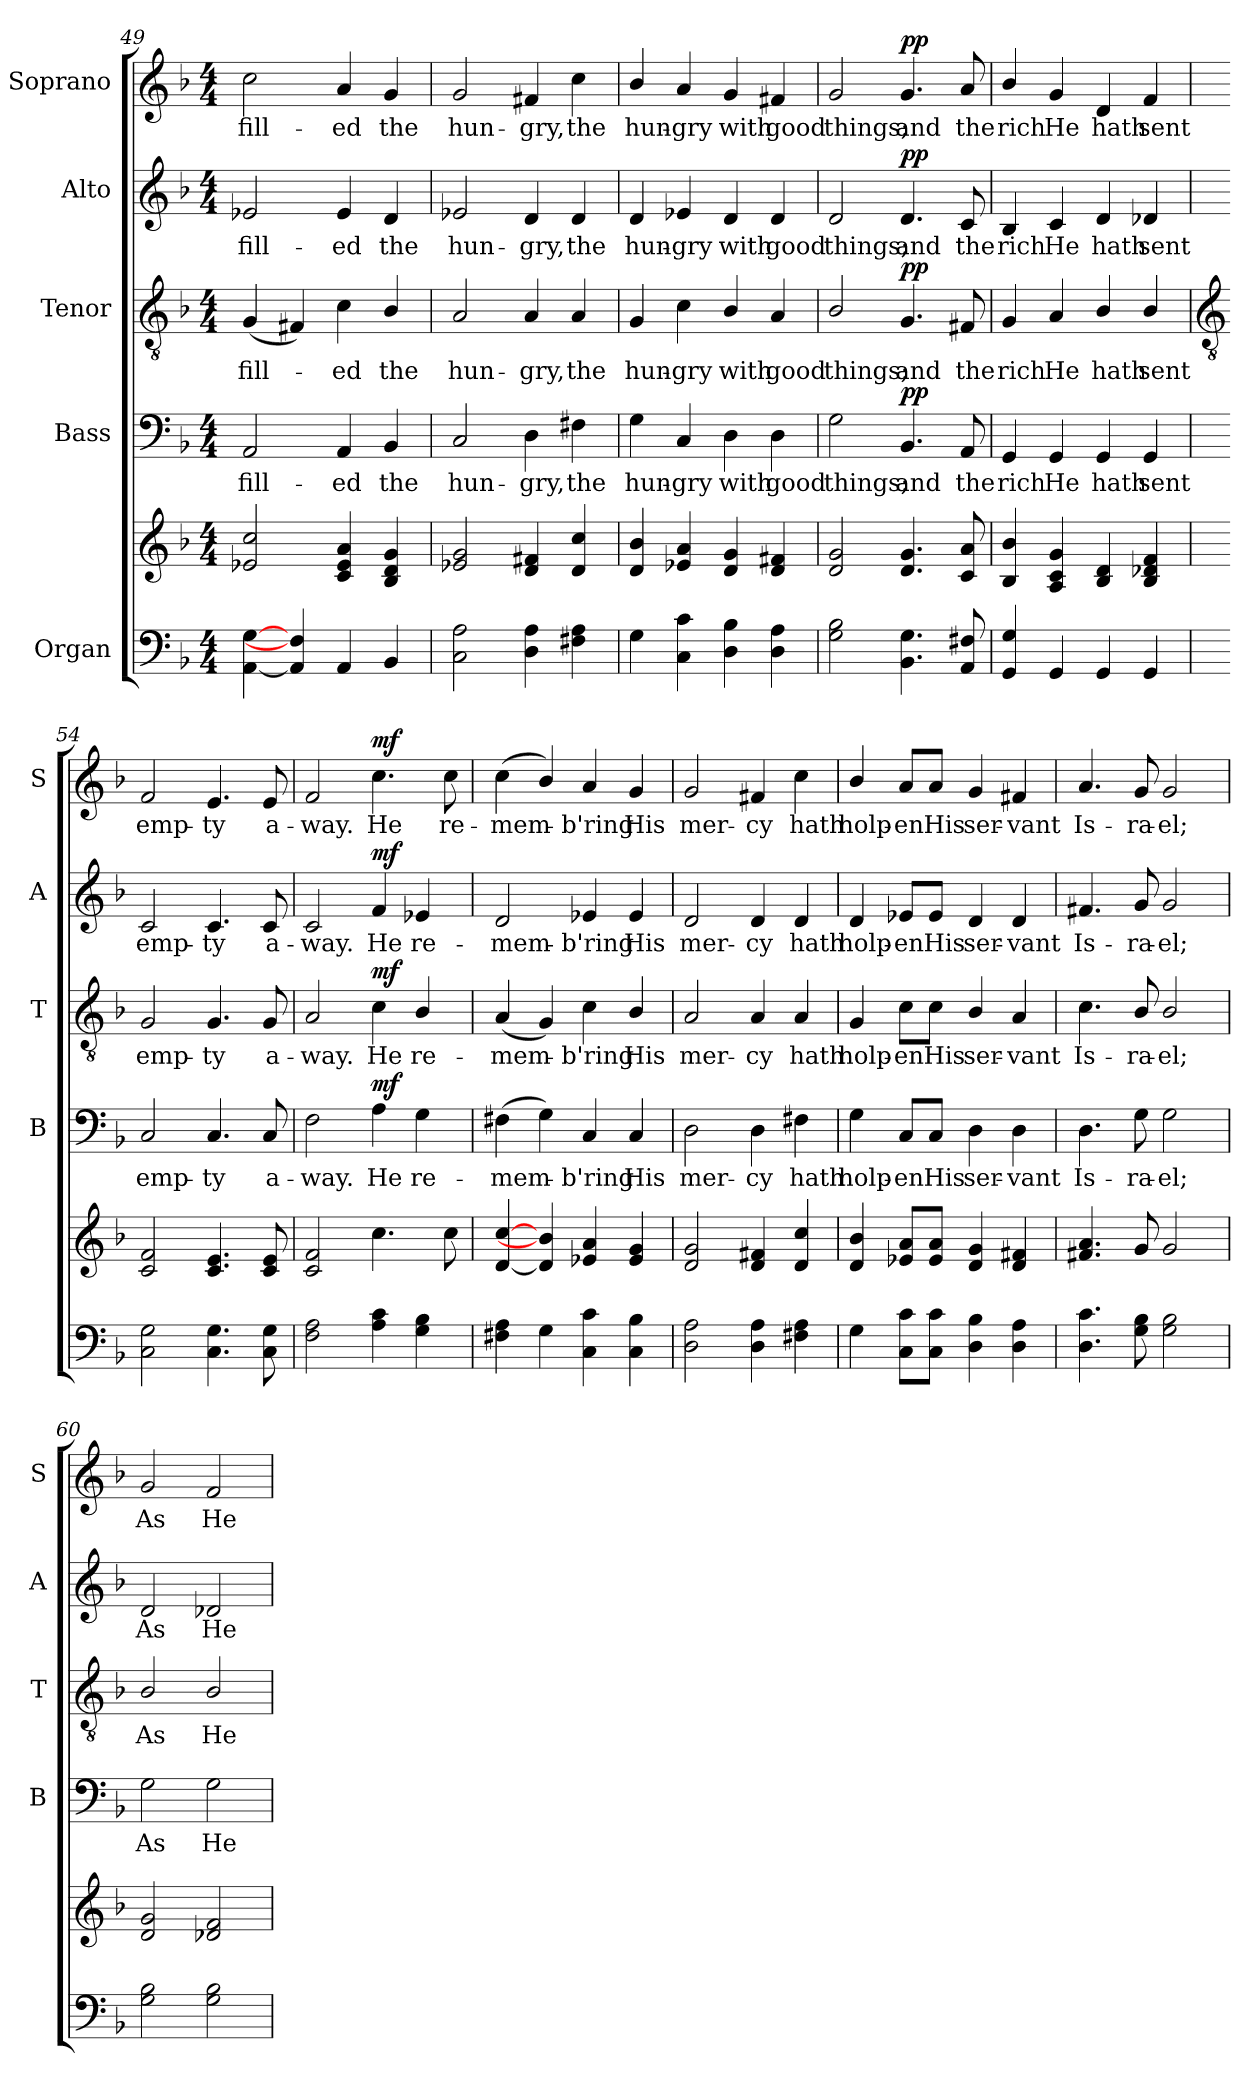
**kern	**kern	**dynam	**kern	**text	**dynam	**kern	**text	**dynam	**kern	**text	**dynam	**kern	**text	**dynam
*part5	*part5	*part5	*part4	*part4	*part4	*part3	*part3	*part3	*part2	*part2	*part2	*part1	*part1	*part1
*staff6	*staff5	*staff5/6	*staff4	*staff4	*staff4	*staff3	*staff3	*staff3	*staff2	*staff2	*staff2	*staff1	*staff1	*staff1
*I"Organ	*	*	*I"Bass	*	*	*I"Tenor	*	*	*I"Alto	*	*	*I"Soprano	*	*
*	*	*	*I'B	*	*	*I'T	*	*	*I'A	*	*	*I'S	*	*
*clefF4	*clefG2	*	*clefF4	*	*	*clefGv2	*	*	*clefG2	*	*	*clefG2	*	*
*k[b-]	*k[b-]	*	*k[b-]	*	*	*k[b-]	*	*	*k[b-]	*	*	*k[b-]	*	*
*F:	*F:	*	*F:	*	*	*F:	*	*	*F:	*	*	*F:	*	*
*M4/4	*M4/4	*	*M4/4	*	*	*M4/4	*	*	*M4/4	*	*	*M4/4	*	*
=49	=49	=49	=49	=49	=49	=49	=49	=49	=49	=49	=49	=49	=49	=49
!	!	!	!	!LO:LY:b	!	!	!LO:LY:b	!	!	!LO:LY:b	!	!	!LO:LY:b	!
[4AA [4G	2e-X/ 2cc/	.	2AA	fill-	.	(<4G	fill-	.	2e-X	fill-	.	2cc	fill-	.
4AA] 4F#]	.	.	.	.	.	4F#X)	.	.	.	.	.	.	.	.
!	!	!	!	!LO:LY:b	!	!	!LO:LY:b	!	!	!LO:LY:b	!	!	!LO:LY:b	!
4AA	4c/ 4e-/ 4a/	.	4AA	-ed	.	4c	ed	.	4e-	-ed	.	4a	-ed	.
!	!	!	!	!LO:LY:b	!	!	!LO:LY:b	!	!	!LO:LY:b	!	!	!LO:LY:b	!
4BB-	4B- 4d 4g	.	4BB-	the	.	4B-/	the	.	4d	the	.	4g	the	.
=50	=50	=50	=50	=50	=50	=50	=50	=50	=50	=50	=50	=50	=50	=50
!	!	!	!	!LO:LY:b	!	!	!LO:LY:b	!	!	!LO:LY:b	!	!	!LO:LY:b	!
2C\ 2A\	2e-X 2g	.	2C	hun-	.	2A	hun-	.	2e-X	hun-	.	2g	hun-	.
!	!	!	!	!LO:LY:b	!	!	!LO:LY:b	!	!	!LO:LY:b	!	!	!LO:LY:b	!
4D 4A	4d 4f#X	.	4D	-gry,	.	4A	-gry,	.	4d	-gry,	.	4f#X	-gry,	.
!	!	!	!	!LO:LY:b	!	!	!LO:LY:b	!	!	!LO:LY:b	!	!	!LO:LY:b	!
4F#X 4A	4d/ 4cc/	.	4F#X	the	.	4A	the	.	4d	the	.	4cc	the	.
=51	=51	=51	=51	=51	=51	=51	=51	=51	=51	=51	=51	=51	=51	=51
!	!	!	!	!LO:LY:b	!	!	!LO:LY:b	!	!	!LO:LY:b	!	!	!LO:LY:b	!
4G	4d/ 4b-/	.	4G	hun-	.	4G	hun-	.	4d	hun-	.	4b-/	hun-	.
!	!	!	!	!LO:LY:b	!	!	!LO:LY:b	!	!	!LO:LY:b	!	!	!LO:LY:b	!
4C\ 4c\	4e-X 4a	.	4C	-gry	.	4c	-gry	.	4e-X	-gry	.	4a	-gry	.
!	!	!	!	!LO:LY:b	!	!	!LO:LY:b	!	!	!LO:LY:b	!	!	!LO:LY:b	!
4D 4B-	4d 4g	.	4D	with	.	4B-/	with	.	4d	with	.	4g	with	.
!	!	!	!	!LO:LY:b	!	!	!LO:LY:b	!	!	!LO:LY:b	!	!	!LO:LY:b	!
4D 4A	4d 4f#X	.	4D	good	.	4A	good	.	4d	good	.	4f#X	good	.
=52	=52	=52	=52	=52	=52	=52	=52	=52	=52	=52	=52	=52	=52	=52
!	!	!	!	!LO:LY:b	!	!	!LO:LY:b	!	!	!LO:LY:b	!	!	!LO:LY:b	!
2G 2B-	2d 2g	.	2G	things;	.	2B-/	things;	.	2d	things;	.	2g	things;	.
!	!	!	!	!LO:LY:b	!LO:DY:b	!	!LO:LY:b	!LO:DY:b	!	!LO:LY:b	!LO:DY:b	!	!LO:LY:b	!LO:DY:b
4.BB-\ 4.G\	4.d 4.g	.	4.BB-	and	pp	4.G	and	pp	4.d	and	pp	4.g	and	pp
!	!	!	!	!LO:LY:b	!	!	!LO:LY:b	!	!	!LO:LY:b	!	!	!LO:LY:b	!
8AA 8F#X	8c 8a	.	8AA	the	.	8F#X	the	.	8c	the	.	8a	the	.
=53	=53	=53	=53	=53	=53	=53	=53	=53	=53	=53	=53	=53	=53	=53
!	!	!	!	!LO:LY:b	!	!	!LO:LY:b	!	!	!LO:LY:b	!	!	!LO:LY:b	!
4GG 4G	4B-/ 4b-/	.	4GG	rich	.	4G	rich	.	4B-	rich	.	4b-/	rich	.
!	!	!	!	!LO:LY:b	!	!	!LO:LY:b	!	!	!LO:LY:b	!	!	!LO:LY:b	!
4GG	4A 4c 4g	.	4GG	He	.	4A	He	.	4c	He	.	4g	He	.
!	!	!	!	!LO:LY:b	!	!	!LO:LY:b	!	!	!LO:LY:b	!	!	!LO:LY:b	!
4GG	4B- 4d	.	4GG	hath	.	4B-/	hath	.	4d	hath	.	4d	hath	.
!	!	!	!	!LO:LY:b	!	!	!LO:LY:b	!	!	!LO:LY:b	!	!	!LO:LY:b	!
4GG	4B- 4d-X 4f	.	4GG	sent	.	4B-/	sent	.	4d-X	sent	.	4f	sent	.
!!LO:LB:g=z
=54	=54	=54	=54	=54	=54	=54	=54	=54	=54	=54	=54	=54	=54	=54
*	*	*	*	*	*	*clefGv2	*	*	*	*	*	*	*	*
!	!	!	!	!LO:LY:b	!	!	!LO:LY:b	!	!	!LO:LY:b	!	!	!LO:LY:b	!
2C\ 2G\	2c 2f	.	2C	emp-	.	2G	emp-	.	2c	emp-	.	2f	emp-	.
!	!	!	!	!LO:LY:b	!	!	!LO:LY:b	!	!	!LO:LY:b	!	!	!LO:LY:b	!
4.C\ 4.G\	4.c 4.e	.	4.C	-ty	.	4.G	-ty	.	4.c	-ty	.	4.e	-ty	.
!	!	!	!	!LO:LY:b	!	!	!LO:LY:b	!	!	!LO:LY:b	!	!	!LO:LY:b	!
8C\ 8G\	8c 8e	.	8C	a-	.	8G	a-	.	8c	a-	.	8e	a-	.
=55	=55	=55	=55	=55	=55	=55	=55	=55	=55	=55	=55	=55	=55	=55
!	!	!	!	!LO:LY:b	!	!	!LO:LY:b	!	!	!LO:LY:b	!	!	!LO:LY:b	!
2F 2A	2c 2f	.	2F	-way.	.	2A	-way.	.	2c	-way.	.	2f	-way.	.
!	!	!LO:DY:b=2	!	!LO:LY:b	!	!	!LO:LY:b	!	!	!LO:LY:b	!	!	!LO:LY:b	!
!	!	!LO:DY:n=1:b	!	!	!LO:DY:b	!	!	!LO:DY:b	!	!	!LO:DY:b	!	!	!LO:DY:b
4A 4c	4.cc\	mf mf	4A	He	mf	4c	He	mf	4f	He	mf	4.cc	He	mf
!	!	!	!	!LO:LY:b	!	!	!LO:LY:b	!	!	!LO:LY:b	!	!	!	!
4G 4B-	.	.	4G	re-	.	4B-/	re-	.	4e-X	re-	.	.	.	.
!	!	!	!	!	!	!	!	!	!	!	!	!	!LO:LY:b	!
.	8cc\	.	.	.	.	.	.	.	.	.	.	8cc	re-	.
=56	=56	=56	=56	=56	=56	=56	=56	=56	=56	=56	=56	=56	=56	=56
!	!	!	!	!LO:LY:b	!	!	!LO:LY:b	!	!	!LO:LY:b	!	!	!LO:LY:b	!
4F#X 4A	[4d/ [4cc/	.	(>4F#X	-mem-	.	(<4A	-mem-	.	2d	-mem-	.	(<4cc	-mem-	.
4G	4d/] 4b-/]	.	4G)	.	.	4G)	.	.	.	.	.	4b-/)	.	.
!	!	!	!	!LO:LY:b	!	!	!LO:LY:b	!	!	!LO:LY:b	!	!	!LO:LY:b	!
4C\ 4c\	4e-X 4a	.	4C	b'ring	.	4c	b'ring	.	4e-X	-b'ring	.	4a	b'ring	.
!	!	!	!	!LO:LY:b	!	!	!LO:LY:b	!	!	!LO:LY:b	!	!	!LO:LY:b	!
4C\ 4B-\	4e- 4g	.	4C	His	.	4B-/	His	.	4e-	His	.	4g	His	.
=57	=57	=57	=57	=57	=57	=57	=57	=57	=57	=57	=57	=57	=57	=57
!	!	!	!	!LO:LY:b	!	!	!LO:LY:b	!	!	!LO:LY:b	!	!	!LO:LY:b	!
2D 2A	2d 2g	.	2D	mer-	.	2A	mer-	.	2d	mer-	.	2g	mer-	.
!	!	!	!	!LO:LY:b	!	!	!LO:LY:b	!	!	!LO:LY:b	!	!	!LO:LY:b	!
4D 4A	4d 4f#X	.	4D	-cy	.	4A	-cy	.	4d	-cy	.	4f#X	-cy	.
!	!	!	!	!LO:LY:b	!	!	!LO:LY:b	!	!	!LO:LY:b	!	!	!LO:LY:b	!
4F#X 4A	4d/ 4cc/	.	4F#X	hath	.	4A	hath	.	4d	hath	.	4cc	hath	.
=58	=58	=58	=58	=58	=58	=58	=58	=58	=58	=58	=58	=58	=58	=58
!	!	!	!	!LO:LY:b	!	!	!LO:LY:b	!	!	!LO:LY:b	!	!	!LO:LY:b	!
4G	4d/ 4b-/	.	4G	holp-	.	4G	holp-	.	4d	holp-	.	4b-/	holp-	.
!	!	!	!	!LO:LY:b	!	!	!LO:LY:b	!	!	!LO:LY:b	!	!	!LO:LY:b	!
8C\ 8c\L	8e-X 8aL	.	8C/L	-en	.	8c\L	-en	.	8e-X/L	-en	.	8a/L	-en	.
!	!	!	!	!LO:LY:b	!	!	!LO:LY:b	!	!	!LO:LY:b	!	!	!LO:LY:b	!
8C\ 8c\J	8e- 8aJ	.	8C/J	His	.	8c\J	His	.	8e-/J	His	.	8a/J	His	.
!	!	!	!	!LO:LY:b	!	!	!LO:LY:b	!	!	!LO:LY:b	!	!	!LO:LY:b	!
4D 4B-	4d 4g	.	4D	ser-	.	4B-/	ser-	.	4d	ser-	.	4g	ser-	.
!	!	!	!	!LO:LY:b	!	!	!LO:LY:b	!	!	!LO:LY:b	!	!	!LO:LY:b	!
4D 4A	4d 4f#X	.	4D	-vant	.	4A	-vant	.	4d	-vant	.	4f#X	-vant	.
=59	=59	=59	=59	=59	=59	=59	=59	=59	=59	=59	=59	=59	=59	=59
!	!	!	!	!LO:LY:b	!	!	!LO:LY:b	!	!	!LO:LY:b	!	!	!LO:LY:b	!
4.D 4.c	4.f#X 4.a	.	4.D	Is-	.	4.c	Is-	.	4.f#X	Is-	.	4.a	Is-	.
!	!	!	!	!LO:LY:b	!	!	!LO:LY:b	!	!	!LO:LY:b	!	!	!LO:LY:b	!
8G 8B-	8g	.	8G	-ra-	.	8B-/	-ra-	.	8g	-ra-	.	8g	-ra-	.
!	!	!	!	!LO:LY:b	!	!	!LO:LY:b	!	!	!LO:LY:b	!	!	!LO:LY:b	!
2G 2B-	2g	.	2G	-el;	.	2B-/	-el;	.	2g	-el;	.	2g	-el;	.
=60	=60	=60	=60	=60	=60	=60	=60	=60	=60	=60	=60	=60	=60	=60
!	!	!	!	!LO:LY:b	!	!	!LO:LY:b	!	!	!LO:LY:b	!	!	!LO:LY:b	!
2G 2B-	2d 2g	.	2G	As	.	2B-/	As	.	2d	As	.	2g	As	.
!	!	!	!	!LO:LY:b	!	!	!LO:LY:b	!	!	!LO:LY:b	!	!	!LO:LY:b	!
2G 2B-	2d-X 2f	.	2G	He	.	2B-/	He	.	2d-X	He	.	2f	He	.
=	=	=	=	=	=	=	=	=	=	=	=	=	=	=
*-	*-	*-	*-	*-	*-	*-	*-	*-	*-	*-	*-	*-	*-	*-
